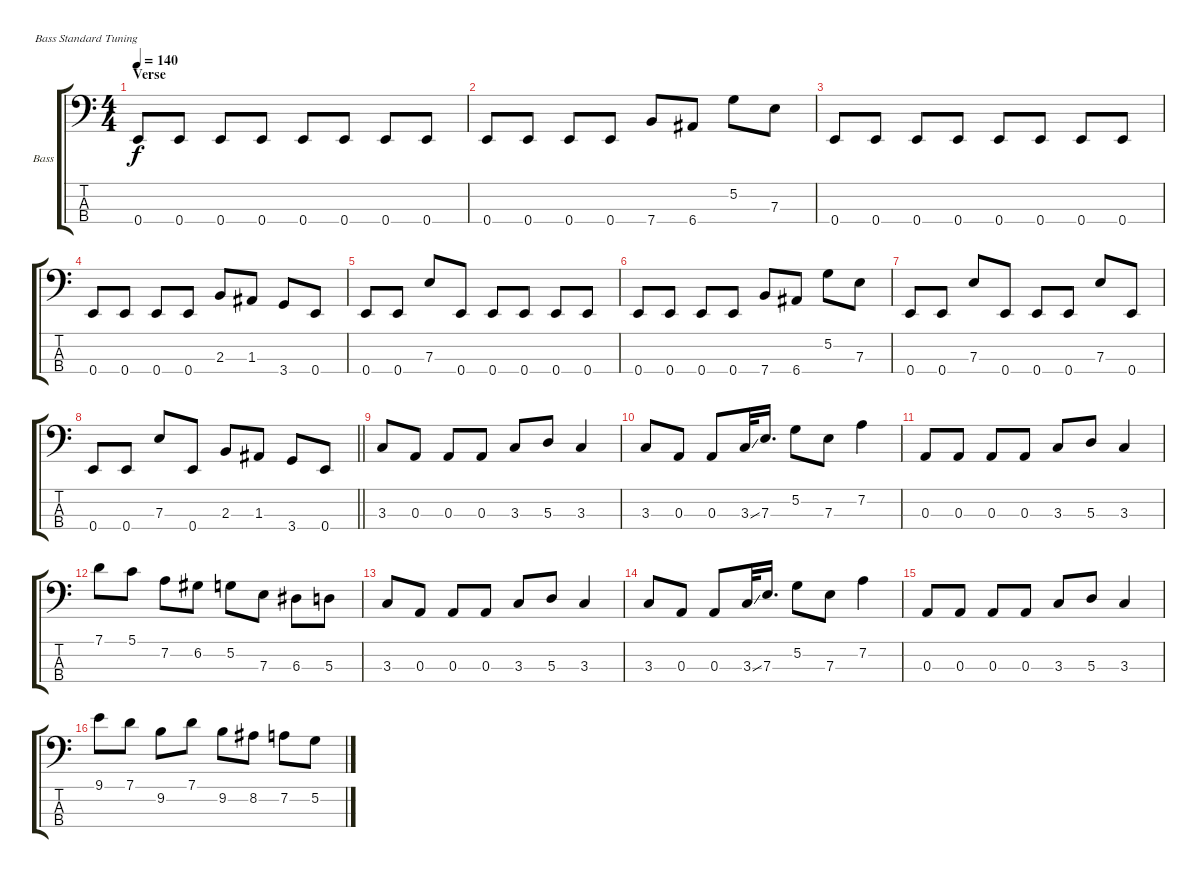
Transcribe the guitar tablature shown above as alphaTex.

\defaultSystemsLayout 4
\bracketExtendMode groupsimilarinstruments
\firstSystemTrackNameOrientation horizontal
\otherSystemsTrackNameOrientation horizontal
\track ("Bass" "Bass") {instrument electricbasspick}
\staff {score tabs}
\tuning (G2 D2 A1 E1)
\ts (4 4)
\section ("" "Verse")
\tempo 140
\clef f4
\scale
0.333333
\ks c
0.4.8{dy f} 0.4.8 0.4.8 0.4.8 0.4.8 0.4.8 0.4.8 0.4.8 |
\scale
0.333333 0.4.8 0.4.8 0.4.8 0.4.8 7.4.8 6.4.8 5.2.8 7.3.8 |
\scale
0.333333 0.4.8 0.4.8 0.4.8 0.4.8 0.4.8 0.4.8 0.4.8 0.4.8 |
\scale
0.333333 0.4.8 0.4.8 0.4.8 0.4.8 2.3.8 1.3.8 3.4.8 0.4.8 |
\scale
0.333333 0.4.8 0.4.8 7.3.8 0.4.8 0.4.8 0.4.8 0.4.8 0.4.8 |
\scale
0.333333 0.4.8 0.4.8 0.4.8 0.4.8 7.4.8 6.4.8 5.2.8 7.3.8 |
\scale
0.333333 0.4.8 0.4.8 7.3.8 0.4.8 0.4.8 0.4.8 7.3.8 0.4.8 |
\scale
0.333333
\barLineRight lightlight
0.4.8 0.4.8 7.3.8 0.4.8 2.3.8 1.3.8 3.4.8 0.4.8 |
\scale
0.333333 3.3.8 0.3.8 0.3.8 0.3.8 3.3.8 5.3.8 3.3.4 |
\scale
0.333333 3.3.8 0.3.8 0.3.8 3.3{ss}.32 7.3.16{d} 5.2.8 7.3.8 7.2.4 |
\scale
0.333333 0.3.8 0.3.8 0.3.8 0.3.8 3.3.8 5.3.8 3.3.4 |
\scale
0.333333 7.1.8 5.1.8 7.2.8 6.2.8 5.2.8 7.3.8 6.3.8 5.3.8 |
\scale
0.333333 3.3.8 0.3.8 0.3.8 0.3.8 3.3.8 5.3.8 3.3.4 |
\scale
0.333333 3.3.8 0.3.8 0.3.8 3.3{ss}.32 7.3.16{d} 5.2.8 7.3.8 7.2.4 |
\scale
0.333333 0.3.8 0.3.8 0.3.8 0.3.8 3.3.8 5.3.8 3.3.4 |
\scale
0.333333 9.1.8 7.1.8 9.2.8 7.1.8 9.2.8 8.2.8 7.2.8 5.2.8
